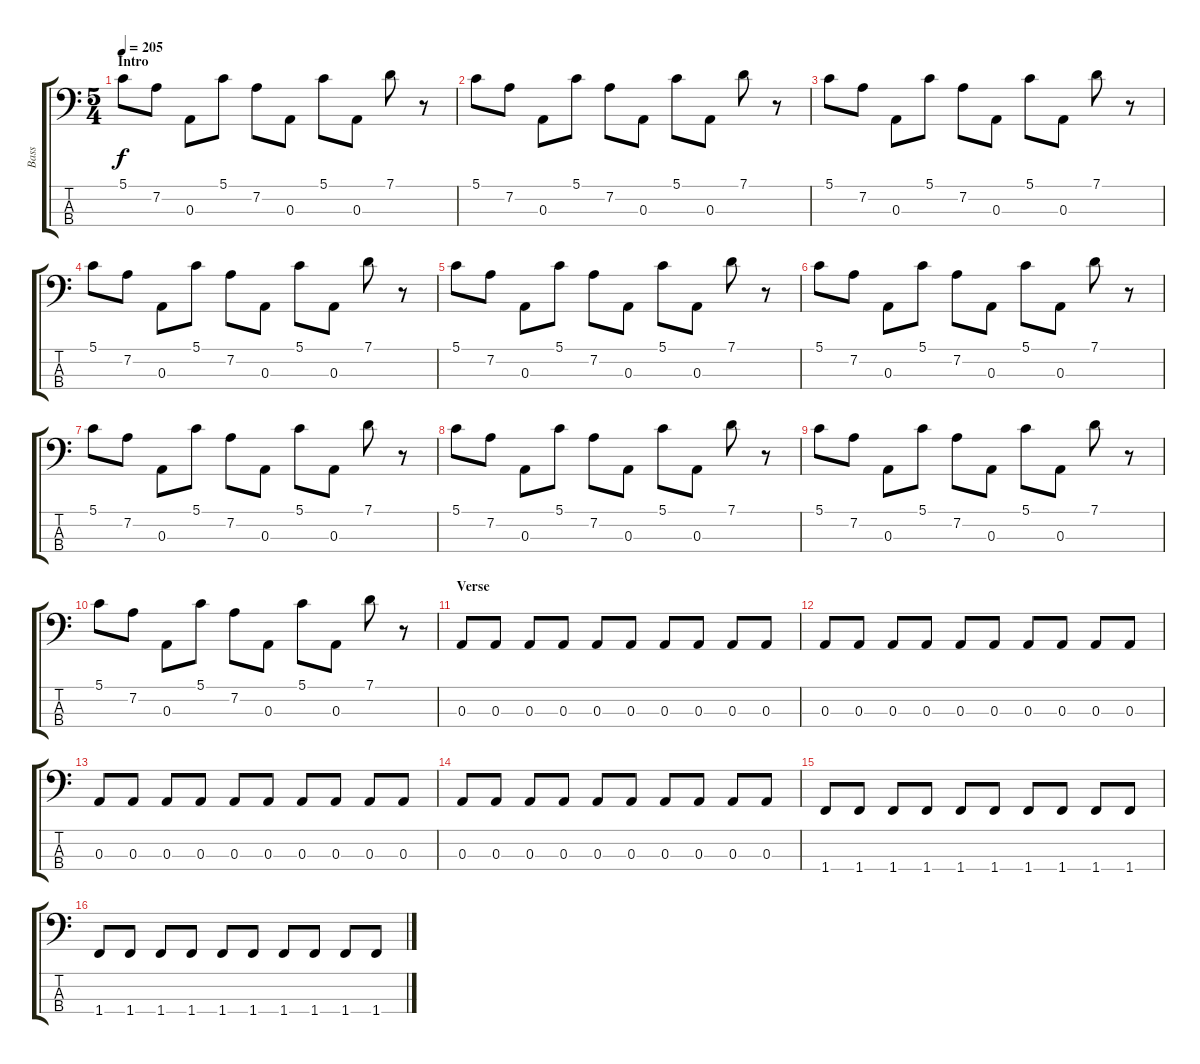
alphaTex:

\track ("Bass" "Bass") {instrument overdrivenguitar}
\staff {score tabs}
\tuning (G2 D2 A1 E1) {hide}
\ts (5 4)
\section ("" "Intro")
\tempo 205
\clef f4
\ks c
5.1.8{dy f instrument overdrivenguitar} 7.2.8 0.3.8 5.1.8 7.2.8 0.3.8 5.1.8 0.3.8 7.1.8 r.8 |
5.1.8 7.2.8 0.3.8 5.1.8 7.2.8 0.3.8 5.1.8 0.3.8 7.1.8 r.8 |
5.1.8 7.2.8 0.3.8 5.1.8 7.2.8 0.3.8 5.1.8 0.3.8 7.1.8 r.8 |
5.1.8 7.2.8 0.3.8 5.1.8 7.2.8 0.3.8 5.1.8 0.3.8 7.1.8 r.8 |
5.1.8 7.2.8 0.3.8 5.1.8 7.2.8 0.3.8 5.1.8 0.3.8 7.1.8 r.8 |
5.1.8 7.2.8 0.3.8 5.1.8 7.2.8 0.3.8 5.1.8 0.3.8 7.1.8 r.8 |
5.1.8 7.2.8 0.3.8 5.1.8 7.2.8 0.3.8 5.1.8 0.3.8 7.1.8 r.8 |
5.1.8 7.2.8 0.3.8 5.1.8 7.2.8 0.3.8 5.1.8 0.3.8 7.1.8 r.8 |
5.1.8 7.2.8 0.3.8 5.1.8 7.2.8 0.3.8 5.1.8 0.3.8 7.1.8 r.8 |
5.1.8 7.2.8 0.3.8 5.1.8 7.2.8 0.3.8 5.1.8 0.3.8 7.1.8 r.8 |
\section ("" "Verse")
0.3.8 0.3.8 0.3.8 0.3.8 0.3.8 0.3.8 0.3.8 0.3.8 0.3.8 0.3.8 |
0.3.8 0.3.8 0.3.8 0.3.8 0.3.8 0.3.8 0.3.8 0.3.8 0.3.8 0.3.8 |
0.3.8 0.3.8 0.3.8 0.3.8 0.3.8 0.3.8 0.3.8 0.3.8 0.3.8 0.3.8 |
0.3.8 0.3.8 0.3.8 0.3.8 0.3.8 0.3.8 0.3.8 0.3.8 0.3.8 0.3.8 |
1.4.8 1.4.8 1.4.8 1.4.8 1.4.8 1.4.8 1.4.8 1.4.8 1.4.8 1.4.8 |
1.4.8 1.4.8 1.4.8 1.4.8 1.4.8 1.4.8 1.4.8 1.4.8 1.4.8 1.4.8
